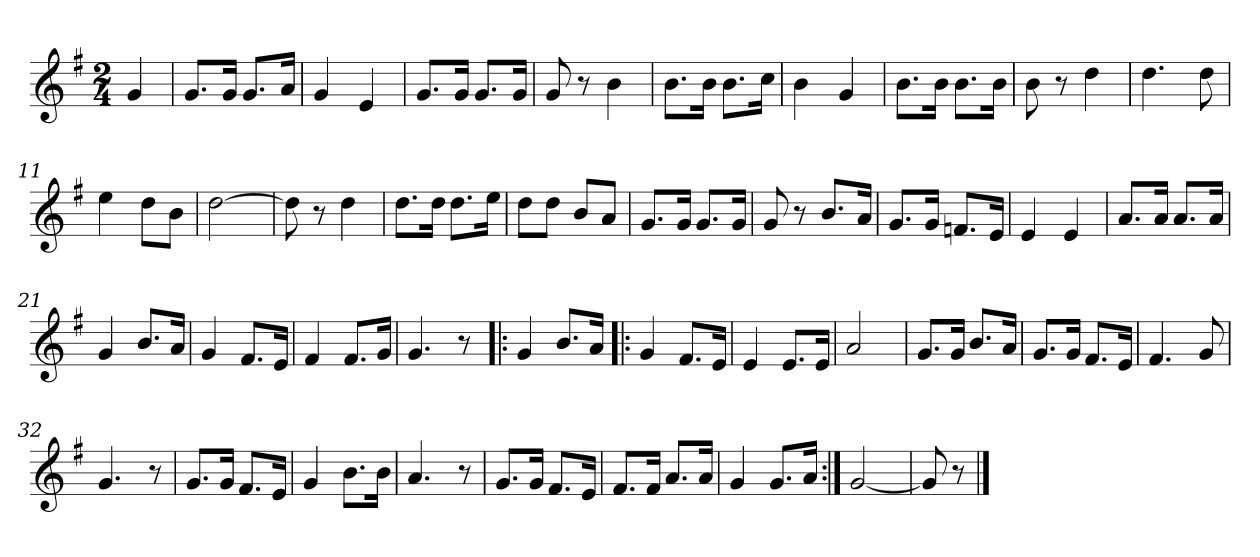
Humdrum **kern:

**kern
*part1
*staff1
*clefG2
*k[f#]
*G:
*M2/4
=1
4g
=2
8.g/L
16g/Jk
8.g/L
16a/Jk
=3
4g
4e
=4
8.g/L
16g/Jk
8.g/L
16g/Jk
=5
8g
8r
4b
=6
8.b\L
16b\Jk
8.b\L
16cc\Jk
=7
4b
4g
=8
8.b\L
16b\Jk
8.b\L
16b\Jk
=9
8b
8r
4dd
=10
4.dd
8dd
=11
4ee
8dd\L
8b\J
=12
[2dd
=13
8dd]
8r
4dd
=14
8.dd\L
16dd\Jk
8.dd\L
16ee\Jk
=15
8dd\L
8dd\J
8b/L
8a/J
=16
8.g/L
16g/Jk
8.g/L
16g/Jk
=17
8g
8r
8.b/L
16a/Jk
=18
8.g/L
16g/Jk
8.fn/L
16e/Jk
=19
4e
4e
=20
8.a/L
16a/Jk
8.a/L
16a/Jk
=21
4g
8.b/L
16a/Jk
=22
4g
8.f#/L
16e/Jk
=23
4f#
8.f#/L
16g/Jk
=24
4.g
8r
=25|!:
4g
8.b/L
16a/Jk
=26
4g
8.f#/L
16e/Jk
=27
4e
8.e/L
16e/Jk
=28
2a
=29
8.g/L
16g/Jk
8.b/L
16a/Jk
=30
8.g/L
16g/Jk
8.f#/L
16e/Jk
=31
4.f#
8g
=32
4.g
8r
=33
8.g/L
16g/Jk
8.f#/L
16e/Jk
=34
4g
8.b\L
16b\Jk
=35
4.a
8r
=36
8.g/L
16g/Jk
8.f#/L
16e/Jk
=37
8.f#/L
16f#/Jk
8.a/L
16a/Jk
=38
4g
8.g/L
16a/Jk
=39:|!
[2g
=40
8g]
8r
==
*-
